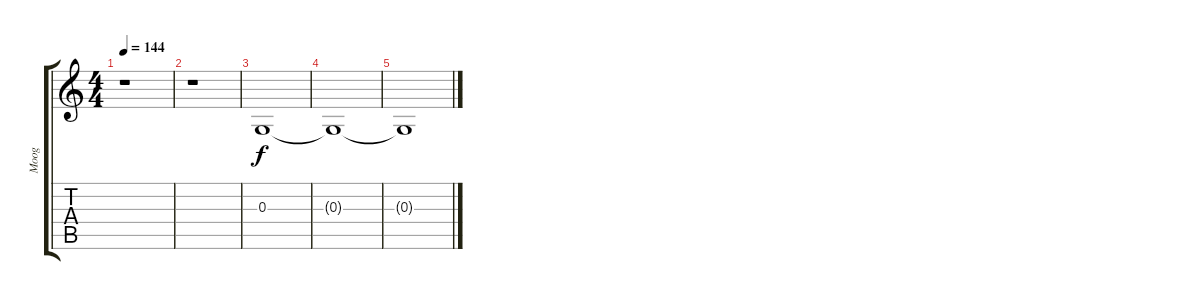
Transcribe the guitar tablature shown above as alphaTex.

\track ("Moog" "Moog") {instrument lead2sawtooth}
\staff {score tabs}
\tuning (E4 B3 G3 D3 A2 E2) {hide}
\ts (4 4)
\tempo 144
\clef g2
\ks c
r.1{dy f} |
r.1 |
0.3.1{instrument seashore} |
0.3{t}.1 |
0.3{t}.1
